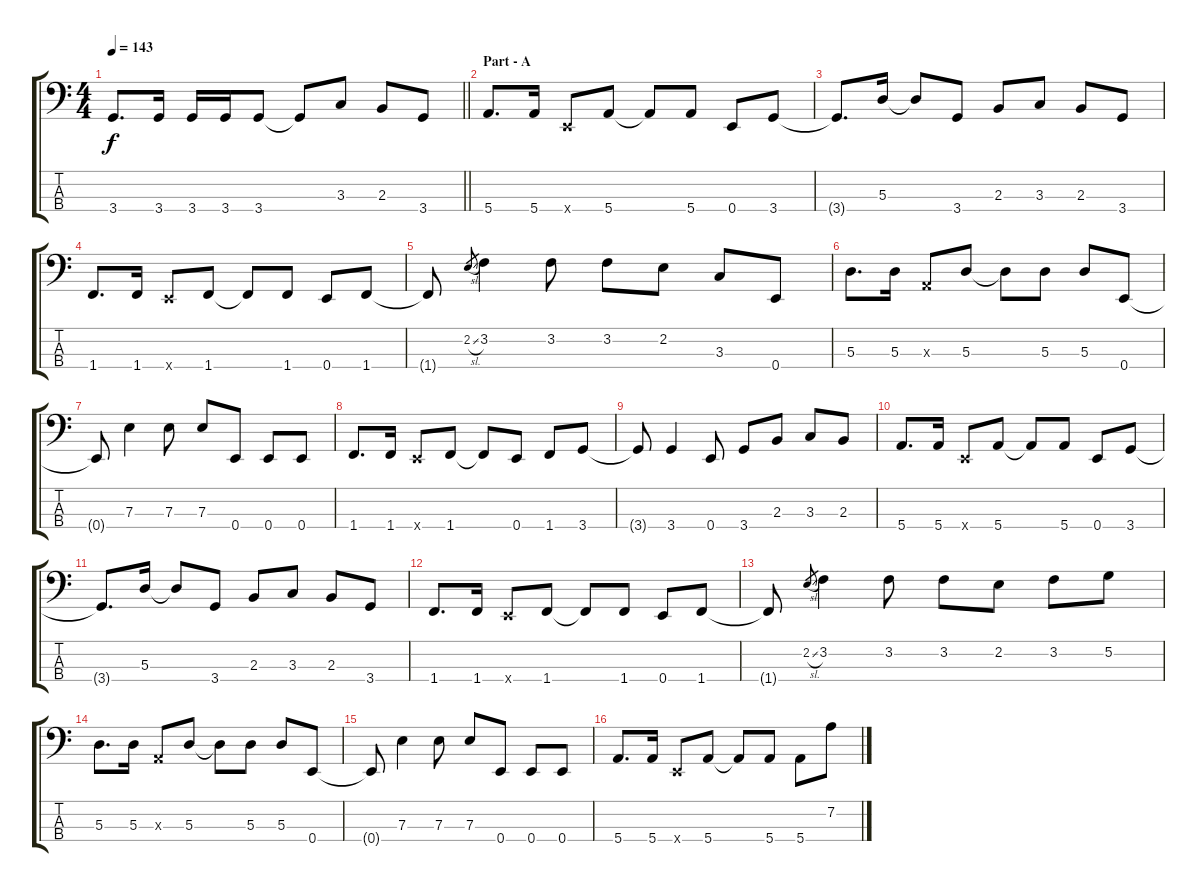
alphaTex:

\track "" {instrument electricbasspick}
\staff {score tabs}
\tuning (G2 D2 A1 E1) {hide}
\ts (4 4)
\tempo 143
\clef f4
\barLineRight lightlight
\ks c
3.4.8{d dy f} 3.4.16 3.4.16 3.4.16 3.4.8 3.4{t}.8 3.3.8 2.3.8 3.4.8 |
\section ("" "Part - A")
5.4.8{d} 5.4.16 0.4{x}.8 5.4.8 5.4{t}.8 5.4.8 0.4.8 3.4.8 |
3.4{t}.8{d} 5.3.16 5.3{t}.8 3.4.8 2.3.8 3.3.8 2.3.8 3.4.8 |
1.4.8{d} 1.4.16 0.4{x}.8 1.4.8 1.4{t}.8 1.4.8 0.4.8 1.4.8 |
1.4{t}.8 2.2{sl}.8{gr} 3.2.4 3.2.8 3.2.8 2.2.8 3.3.8 0.4.8 |
5.3.8{d} 5.3.16 0.3{x}.8 5.3.8 5.3{t}.8 5.3.8 5.3.8 0.4.8 |
0.4{t}.8 7.3.4 7.3.8 7.3.8 0.4.8 0.4.8 0.4.8 |
1.4.8{d} 1.4.16 0.4{x}.8 1.4.8 1.4{t}.8 0.4.8 1.4.8 3.4.8 |
3.4{t}.8 3.4.4 0.4.8 3.4.8 2.3.8 3.3.8 2.3.8 |
5.4.8{d} 5.4.16 0.4{x}.8 5.4.8 5.4{t}.8 5.4.8 0.4.8 3.4.8 |
3.4{t}.8{d} 5.3.16 5.3{t}.8 3.4.8 2.3.8 3.3.8 2.3.8 3.4.8 |
1.4.8{d} 1.4.16 0.4{x}.8 1.4.8 1.4{t}.8 1.4.8 0.4.8 1.4.8 |
1.4{t}.8 2.2{sl}.8{gr} 3.2.4 3.2.8 3.2.8 2.2.8 3.2.8 5.2.8 |
5.3.8{d} 5.3.16 0.3{x}.8 5.3.8 5.3{t}.8 5.3.8 5.3.8 0.4.8 |
0.4{t}.8 7.3.4 7.3.8 7.3.8 0.4.8 0.4.8 0.4.8 |
5.4.8{d} 5.4.16 0.4{x}.8 5.4.8 5.4{t}.8 5.4.8 5.4.8 7.2.8
